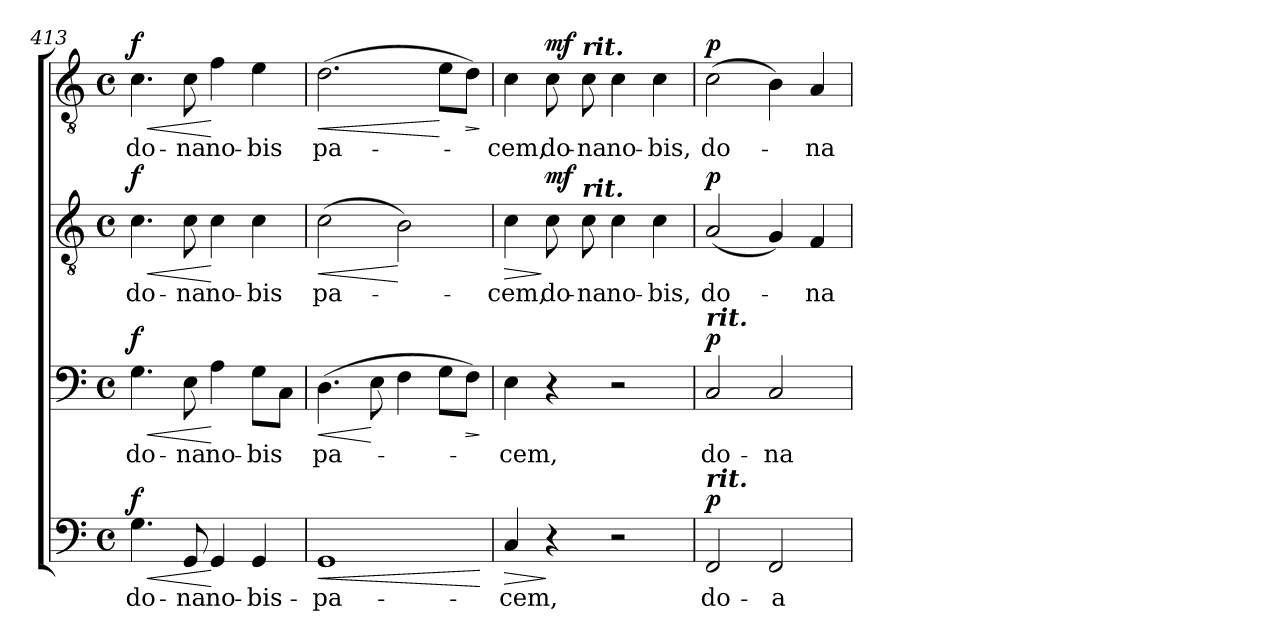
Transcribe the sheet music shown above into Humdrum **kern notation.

**kern	**text	**dynam	**kern	**text	**dynam	**kern	**text	**dynam	**kern	**text	**dynam
*part4	*part4	*part4	*part3	*part3	*part3	*part2	*part2	*part2	*part1	*part1	*part1
*staff4	*staff4	*staff4	*staff3	*staff3	*staff3	*staff2	*staff2	*staff2	*staff1	*staff1	*staff1
*clefF4	*	*	*clefF4	*	*	*clefGv2	*	*	*clefGv2	*	*
*k[]	*	*	*k[]	*	*	*k[]	*	*	*k[]	*	*
*C:	*	*	*C:	*	*	*C:	*	*	*C:	*	*
*M4/4	*	*	*M4/4	*	*	*M4/4	*	*	*M4/4	*	*
*met(c)	*	*	*met(c)	*	*	*met(c)	*	*	*met(c)	*	*
=413	=413	=413	=413	=413	=413	=413	=413	=413	=413	=413	=413
!	!LO:LY:b	!LO:HP:b	!	!LO:LY:b	!LO:HP:b	!	!LO:LY:b	!LO:HP:b	!	!LO:LY:b	!LO:HP:b
!	!	!LO:DY:n=1:a	!	!	!LO:DY:n=1:a	!	!	!LO:DY:n=1:a	!	!	!LO:DY:n=1:a
4.G\	do-	< f	4.G\	do-	< f	4.c\	do-	< f	4.c\	do-	< f
!	!LO:LY:b	!	!	!LO:LY:b	!	!	!LO:LY:b	!	!	!LO:LY:b	!
8GG/	-na	.	8E\	-na	.	8c\	-na	.	8c\	-na	.
!	!LO:LY:b	!	!	!LO:LY:b	!	!	!LO:LY:b	!	!	!LO:LY:b	!
4GG/	no-	[	4A\	no-	[	4c\	no-	[	4f\	no-	[
!	!LO:LY:b	!	!	!LO:LY:b	!	!	!LO:LY:b	!	!	!LO:LY:b	!
4GG/	-bis-	.	8G\L	-bis	.	4c\	-bis	.	4e\	-bis	.
.	.	.	8C\J	.	.	.	.	.	.	.	.
=414	=414	=414	=414	=414	=414	=414	=414	=414	=414	=414	=414
!	!LO:LY:b	!LO:HP:b	!	!LO:LY:b	!LO:HP:b	!	!LO:LY:b	!LO:HP:b	!	!LO:LY:b	!LO:HP:b
1GG	-pa-	<	(>4.D\	pa-	<	(>2c\	pa-	<	(>2.d\	pa-	<
.	.	.	8E\	.	[	.	.	.	.	.	.
.	.	.	4F\	.	.	2B\)	.	[	.	.	.
.	.	.	8G\L	.	.	.	.	.	8e\L	.	[
!	!	!	!	!	!LO:HP:b	!	!	!	!	!	!LO:HP:b
.	.	.	8F\J)	.	>	.	.	.	8d\J)	.	>
.	.	[	.	.	]	.	.	.	.	.	]
=415	=415	=415	=415	=415	=415	=415	=415	=415	=415	=415	=415
!	!LO:LY:b	!LO:HP:b	!	!LO:LY:b	!	!	!LO:LY:b	!LO:HP:b	!	!LO:LY:b	!
4C/	-cem,	>	4E\	-cem,	.	4c\	-cem,	>	4c\	-cem,	.
!	!	!	!	!	!	!	!LO:LY:b	!LO:DY:n=1:a	!	!LO:LY:b	!LO:DY:a
4r	.	]	4r	.	.	8c\	do-	] mf	8c\	do-	mf
!	!	!	!	!	!	!	!	!	!LO:TX:a:Bi:t=rit.	!	!
!	!	!	!	!	!	!LO:TX:a:Bi:t=rit.	!	!	!	!	!
!	!	!	!	!	!	!	!LO:LY:b	!	!	!LO:LY:b	!
.	.	.	.	.	.	8c\	-na	.	8c\	-na	.
!	!	!	!	!	!	!	!LO:LY:b	!	!	!LO:LY:b	!
2r	.	.	2r	.	.	4c\	no-	.	4c\	no-	.
!	!	!	!	!	!	!	!LO:LY:b	!	!	!LO:LY:b	!
.	.	.	.	.	.	4c\	-bis,	.	4c\	-bis,	.
=416	=416	=416	=416	=416	=416	=416	=416	=416	=416	=416	=416
!	!	!	!LO:TX:a:Bi:t=rit.	!	!	!	!	!	!	!	!
!LO:TX:a:Bi:t=rit.	!	!	!	!	!	!	!	!	!	!	!
!	!LO:LY:b	!LO:DY:a	!	!LO:LY:b	!LO:DY:a	!	!LO:LY:b	!LO:DY:a	!	!LO:LY:b	!LO:DY:a
2FF/	do-	p	2C/	do-	p	(<2A/	do-	p	(>2c\	do-	p
!	!LO:LY:b	!	!	!LO:LY:b	!	!	!	!	!	!	!
2FF/	-a	.	2C/	-na	.	4G/)	.	.	4B\)	.	.
!	!	!	!	!	!	!	!LO:LY:b	!	!	!LO:LY:b	!
.	.	.	.	.	.	4F/	-na	.	4A/	-na	.
=	=	=	=	=	=	=	=	=	=	=	=
*-	*-	*-	*-	*-	*-	*-	*-	*-	*-	*-	*-
